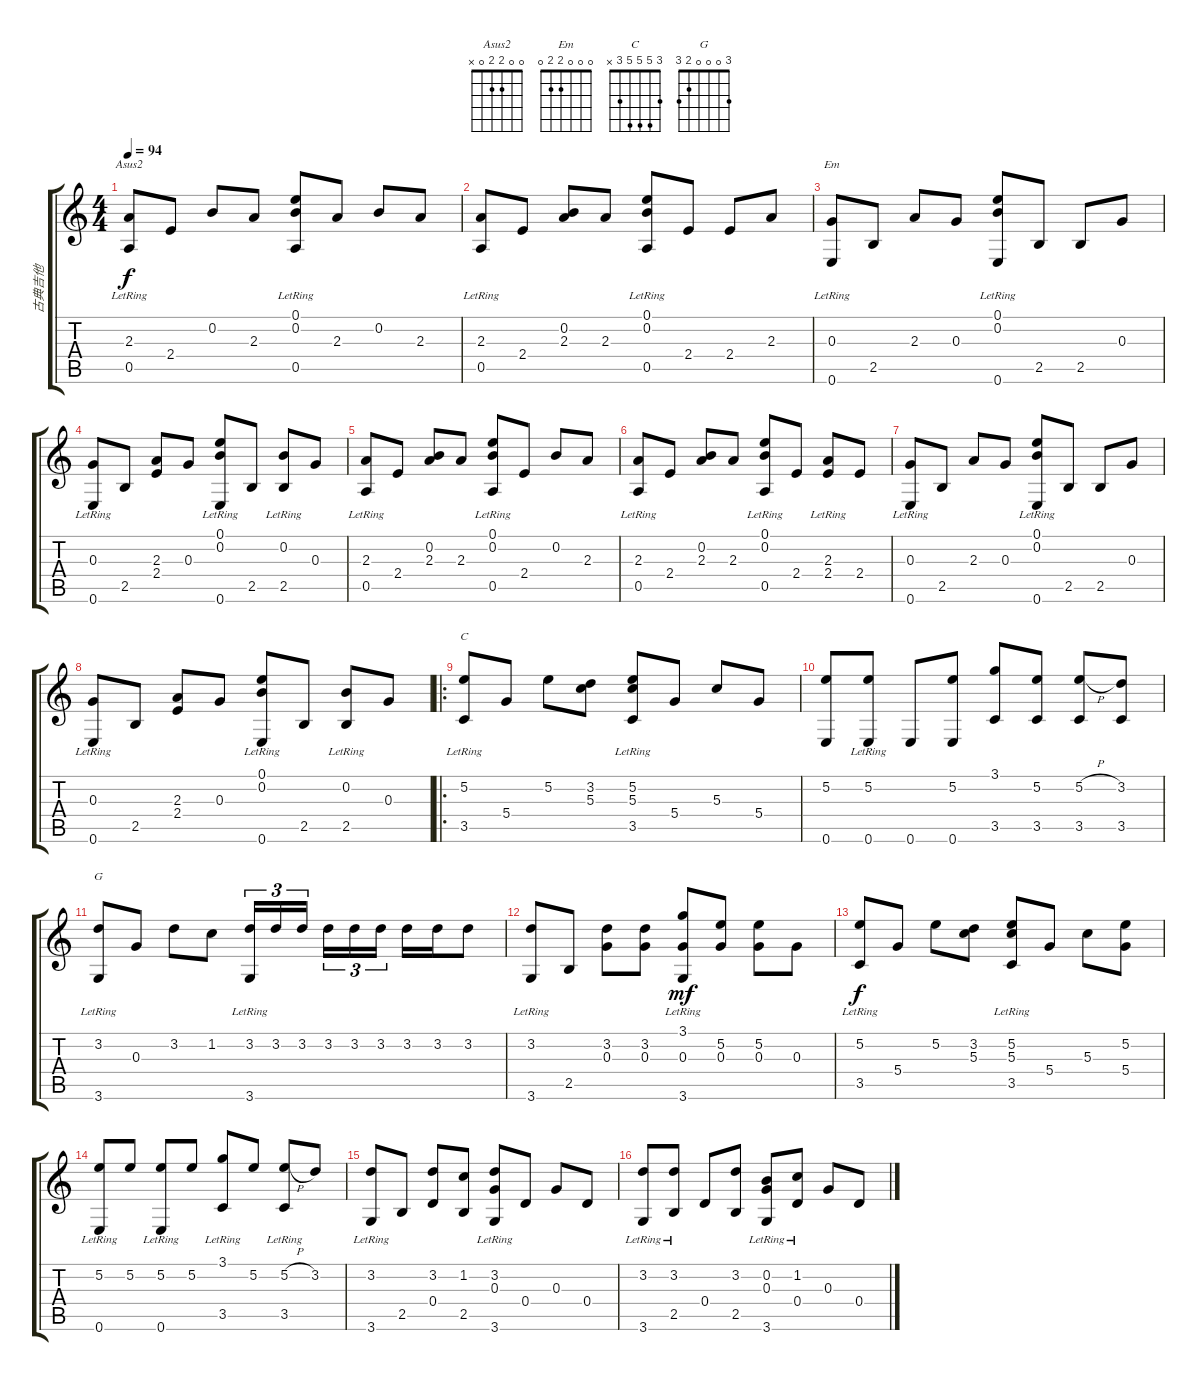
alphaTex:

\track ("古典吉他" "古典吉他") {instrument acousticguitarnylon}
\staff {score tabs}
\tuning (E4 B3 G3 D3 A2 E2) {hide}
\chord ("Asus2" 0 0 2 2 0 x)
\chord ("Em" 0 0 0 2 2 0)
\chord ("C" 3 5 5 5 3 x)
\chord ("G" 3 0 0 0 2 3)
\ts (4 4)
\tempo 94
\clef g2
\ks c
(2.3{lr} 0.5{lr}).8{ch "Asus2" dy f instrument acousticguitarnylon} 2.4.8 0.2.8 2.3.8 (0.1{lr} 0.2 0.5{lr}).8 2.3.8 0.2.8 2.3.8 |
(2.3{lr} 0.5{lr}).8 2.4.8 (0.2 2.3).8 2.3.8 (0.1{lr} 0.2 0.5{lr}).8 2.4.8 2.4.8 2.3.8 |
(0.3{lr} 0.6{lr}).8{ch "Em"} 2.5.8 2.3.8 0.3.8 (0.1{lr} 0.2 0.6{lr}).8 2.5.8 2.5.8 0.3.8 |
(0.3{lr} 0.6{lr}).8 2.5.8 (2.3 2.4).8 0.3.8 (0.1{lr} 0.2 0.6{lr}).8 2.5.8 (0.2{lr} 2.5).8 0.3.8 |
(2.3{lr} 0.5{lr}).8 2.4.8 (0.2 2.3).8 2.3.8 (0.1{lr} 0.2 0.5{lr}).8 2.4.8 0.2.8 2.3.8 |
(2.3{lr} 0.5{lr}).8 2.4.8 (0.2 2.3).8 2.3.8 (0.1{lr} 0.2 0.5{lr}).8 2.4.8 (2.3{lr} 2.4).8 2.4.8 |
(0.3{lr} 0.6{lr}).8 2.5.8 2.3.8 0.3.8 (0.1{lr} 0.2 0.6{lr}).8 2.5.8 2.5.8 0.3.8 |
(0.3{lr} 0.6{lr}).8 2.5.8 (2.3 2.4).8 0.3.8 (0.1{lr} 0.2 0.6{lr}).8 2.5.8 (0.2{lr} 2.5).8 0.3.8 |
\ro
(5.2{lr} 3.5{lr}).8{ch "C"} 5.4.8 5.2.8 (3.2 5.3).8 (5.2{lr} 5.3 3.5{lr}).8 5.4.8 5.3.8 5.4.8 |
(5.2 0.6).8 (5.2{lr} 0.6).8 0.6.8 (5.2 0.6).8 (3.1 3.5).8 (5.2 3.5).8 (5.2{h} 3.5).8 (3.2 3.5).8 |
(3.2{lr} 3.6{lr}).8{ch "G"} 0.3.8 3.2.8 1.2.8 (3.2 3.6{lr}).16{tu (3 2)} 3.2.16{tu (3 2)} 3.2.16{tu (3 2)} 3.2.16{tu (3 2)} 3.2.16{tu (3 2)} 3.2.16{tu (3 2)} 3.2.16 3.2.16 3.2.8 |
(3.2{lr} 3.6{lr}).8 2.5.8 (3.2 0.3).8 (3.2 0.3).8 (3.1 0.3 3.6{lr}).8{dy mf} (5.2 0.3).8 (5.2 0.3).8 0.3.8 |
(5.2{lr} 3.5{lr}).8{dy f} 5.4.8 5.2.8 (3.2 5.3).8 (5.2{lr} 5.3 3.5{lr}).8 5.4.8 5.3.8 (5.2 5.4).8 |
(5.2 0.6{lr}).8 5.2.8 (5.2 0.6{lr}).8 5.2.8 (3.1 3.5{lr}).8 5.2.8 (5.2{h} 3.5{lr}).8 3.2.8 |
(3.2{lr} 3.6{lr}).8 2.5.8 (3.2 0.4).8 (1.2 2.5).8 (3.2{lr} 0.3 3.6{lr}).8 0.4.8 0.3.8 0.4.8 |
(3.2 3.6{lr}).8 (3.2{lr} 2.5).8 0.4.8 (3.2 2.5).8 (0.2 0.3 3.6{lr}).8 (1.2{lr} 0.4).8 0.3.8 0.4.8
